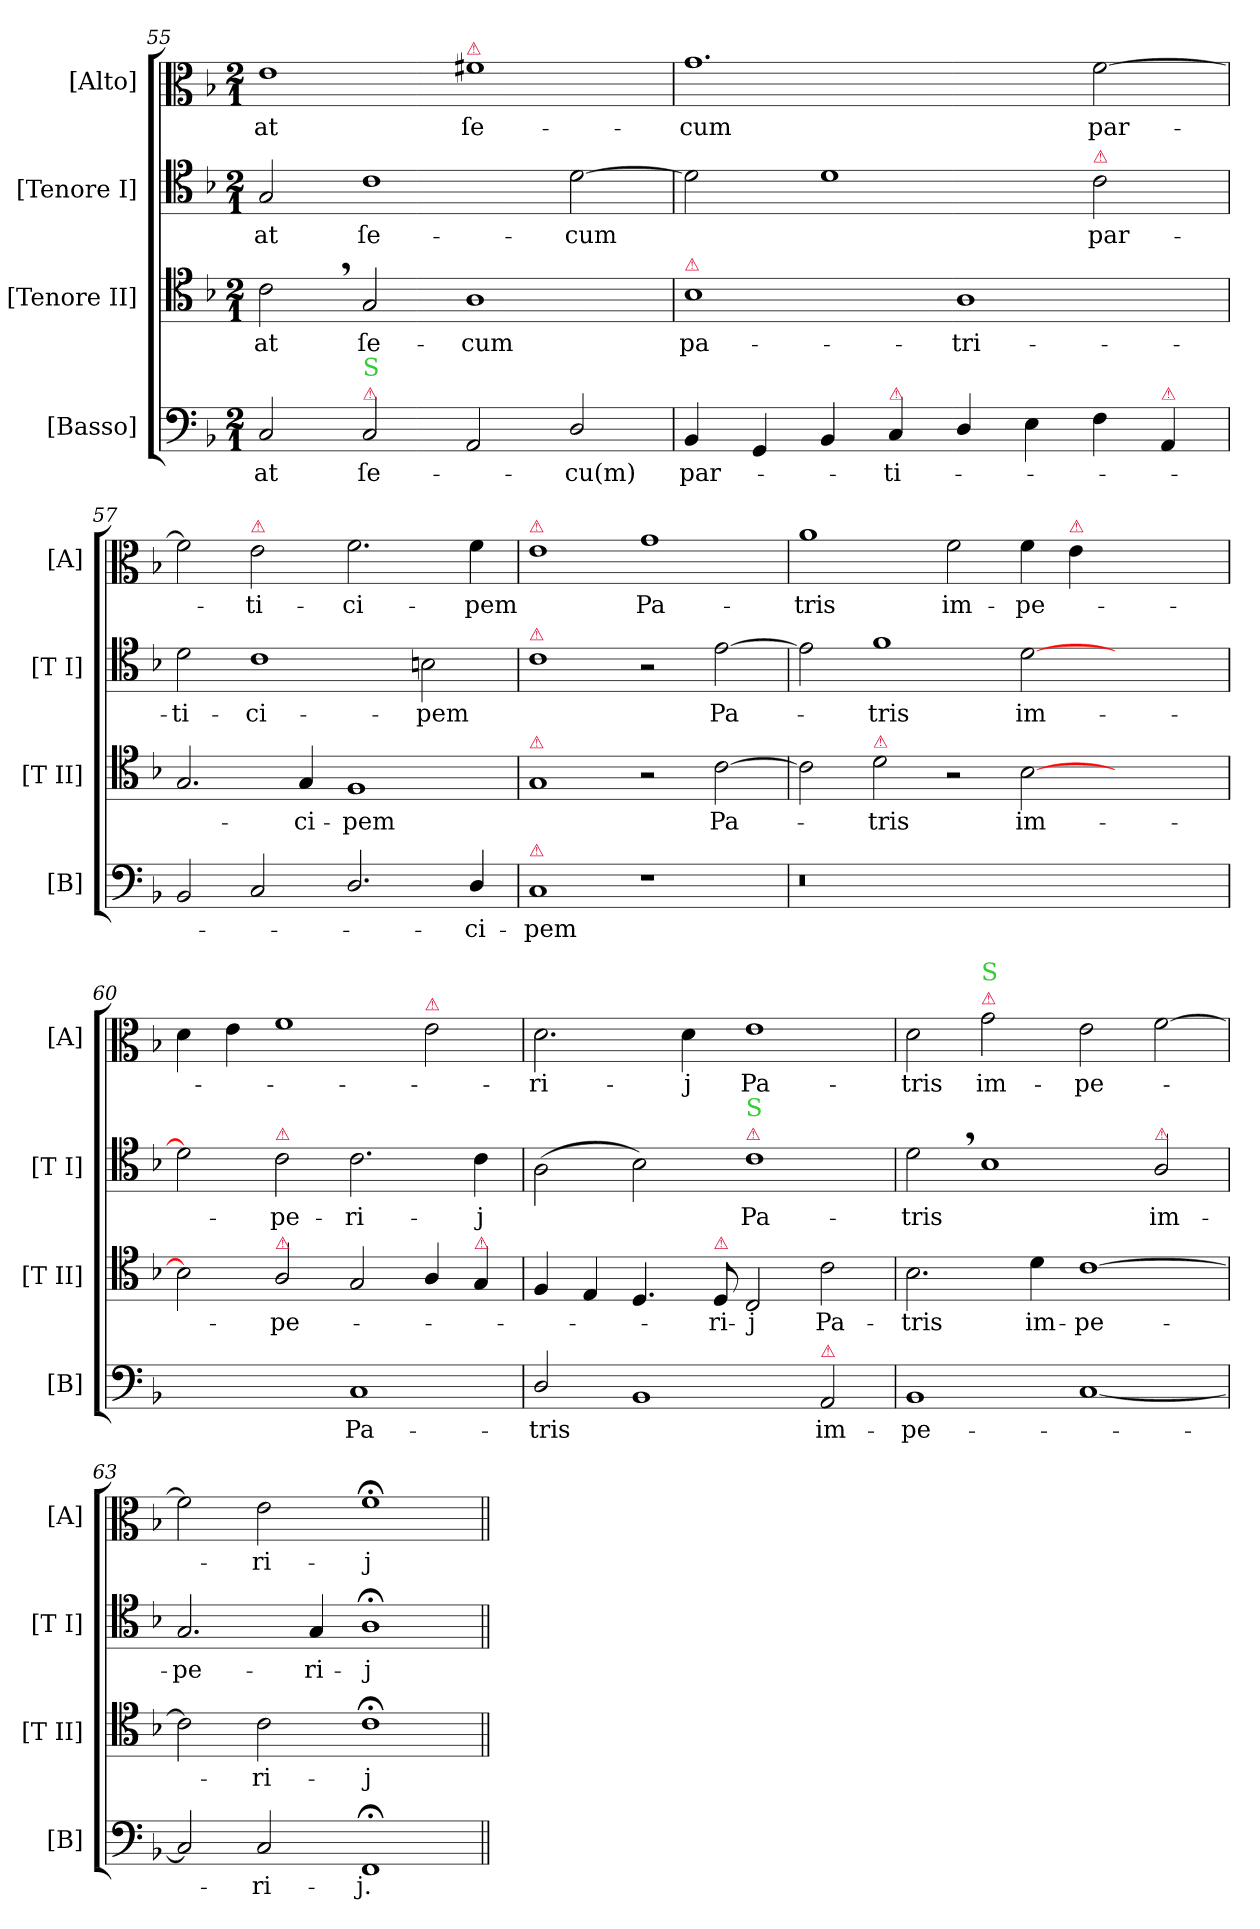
**kern	**text	**kern	**text	**kern	**text	**kern	**text
*part4	*part4	*part3	*part3	*part2	*part2	*part1	*part1
*staff4	*staff4	*staff3	*staff3	*staff2	*staff2	*staff1	*staff1
*I"[Basso]	*	*I"[Tenore II]	*	*I"[Tenore I]	*	*I"[Alto]	*
*I'[B]	*	*I'[T II]	*	*I'[T I]	*	*I'[A]	*
*clefF4	*	*clefC4	*	*clefC4	*	*clefC3	*
*k[b-]	*	*k[b-]	*	*k[b-]	*	*k[b-]	*
*M2/1	*	*M2/1	*	*M2/1	*	*M2/1	*
=55	=55	=55	=55	=55	=55	=55	=55
2C/	-at	2c,\	-at	2G/	-at	1e\	-at
!LO:TX:a:color=crimson:t=⚠	!	!	!	!	!	!	!
!LO:TX:a:color=limegreen:t=S	!	!	!	!	!	!	!
2C/	ſe-	2G/	ſe-	1c\	ſe-	.	.
!	!	!	!	!	!	!LO:TX:a:color=crimson:t=⚠	!
2AA/	.	1A\	-cum	.	.	1f#X\	ſe-
2D/	-cu(m)	.	.	[2d\	-cum	.	.
=56	=56	=56	=56	=56	=56	=56	=56
!	!	!LO:TX:a:color=crimson:t=⚠	!	!	!	!	!
4BB-/	par-	1B-\	pa-	2d\]	.	1.g\	-cum
4GG/	.	.	.	.	.	.	.
4BB-/	.	.	.	1d\	.	.	.
!LO:TX:a:color=crimson:t=⚠	!	!	!	!	!	!	!
4C/	-ti-	.	.	.	.	.	.
4D/	.	1A\	-tri-	.	.	.	.
4E\	.	.	.	.	.	.	.
!	!	!	!	!LO:TX:a:color=crimson:t=⚠	!	!	!
4F\	.	.	.	2c\	par-	[2f\	par-
!LO:TX:a:color=crimson:t=⚠	!	!	!	!	!	!	!
4AA/	.	.	.	.	.	.	.
=57	=57	=57	=57	=57	=57	=57	=57
2BB-/	.	2.G/	.	2d\	-ti-	2f\]	.
!	!	!	!	!	!	!LO:TX:a:color=crimson:t=⚠	!
2C/	.	.	.	1c\	-ci-	2e\	ti-
.	.	4G/	-ci-	.	.	.	.
2.D/	.	1F/	-pem	.	.	2.f\	-ci-
.	.	.	.	2Bn\	-pem	.	.
4D/	-ci-	.	.	.	.	4f\	-pem
=58	=58	=58	=58	=58	=58	=58	=58
!	!	!	!	!	!	!LO:TX:a:color=crimson:t=⚠	!
!	!	!	!	!LO:TX:a:color=crimson:t=⚠	!	!	!
!	!	!LO:TX:a:color=crimson:t=⚠	!	!	!	!	!
!LO:TX:a:color=crimson:t=⚠	!	!	!	!	!	!	!
1C/	-pem	1G/	.	1c\	.	1e\	.
1r	.	2r	.	2r	.	1g\	Pa-
.	.	[2c\	Pa-	[2e\	Pa-	.	.
=59	=59	=59	=59	=59	=59	=59	=59
0.r	.	2c\]	.	2e\]	.	1a\	-tris
!	!	!LO:TX:a:color=crimson:t=⚠	!	!	!	!	!
.	.	2d\	-tris	1f\	-tris	.	.
.	.	2r	.	.	.	2f\	im-
.	.	[2B-\	im-	[2d\	im-	4f\	-pe-
!	!	!	!	!	!	!LO:TX:a:color=crimson:t=⚠	!
.	.	.	.	.	.	4e\	.
.	.	1ryy	.	1ryy	.	1ryy	.
=60	=60	=60	=60	=60	=60	=60	=60
1ryy	.	2B-\]	.	2d\]	.	4d\	.
.	.	.	.	.	.	4e\	.
!	!	!	!	!LO:TX:a:color=crimson:t=⚠	!	!	!
!	!	!LO:TX:a:color=crimson:t=⚠	!	!	!	!	!
.	.	2A/	-pe-	2c\	-pe-	1f\	.
1C/	Pa-	2G/	.	2.c\	-ri-	.	.
!	!	!	!	!	!	!LO:TX:a:color=crimson:t=⚠	!
.	.	4A/	.	.	.	2e\	.
!	!	!LO:TX:a:color=crimson:t=⚠	!	!	!	!	!
.	.	4G/	.	4c\	-j	.	.
=61	=61	=61	=61	=61	=61	=61	=61
2D/	-tris	4F/	.	(2A\	.	2.d\	-ri-
.	.	4E/	.	.	.	.	.
1BB-/	.	4.D/	.	2B-\)	.	.	.
.	.	.	.	.	.	4d\	-j
!	!	!LO:TX:a:color=crimson:t=⚠	!	!	!	!	!
.	.	8D/	-ri-	.	.	.	.
!	!	!	!	!LO:TX:a:color=crimson:t=⚠	!	!	!
!	!	!	!	!LO:TX:a:color=limegreen:t=S	!	!	!
!	!	!	!	!	!	!	!LO:LY:i
.	.	2C/	-j	1c\	Pa-	1e\	Pa-
!LO:TX:a:color=crimson:t=⚠	!	!	!	!	!	!	!
!	!	!	!LO:LY:i	!	!	!	!
2AA/	im-	2c\	Pa-	.	.	.	.
=62	=62	=62	=62	=62	=62	=62	=62
!	!	!	!LO:LY:i	!	!	!	!LO:LY:i
1BB-/	-pe-	2.B-\	-tris	2d,\	-tris	2d\	-tris
!	!	!	!	!	!	!LO:TX:a:color=crimson:t=⚠	!
!	!	!	!	!	!	!LO:TX:a:color=limegreen:t=S	!
!	!	!	!	!	!	!	!LO:LY:i
.	.	.	.	1B-\	.	2g\	im-
!	!	!	!LO:LY:i	!	!	!	!
.	.	4d\	im-	.	.	.	.
!	!	!	!LO:LY:i	!	!	!	!LO:LY:i
[1C/	.	[1c\	-pe-	.	.	2e\	-pe-
!	!	!	!	!LO:TX:a:color=crimson:t=⚠	!	!	!
.	.	.	.	2A/	im-	[2f\	.
=63	=63	=63	=63	=63	=63	=63	=63
2C/]	.	2c\]	.	2.G/	-pe-	2f\]	.
!	!	!	!LO:LY:i	!	!	!	!LO:LY:i
2C/	-ri-	2c\	-ri-	.	.	2e\	-ri-
.	.	.	.	4G/	-ri-	.	.
!	!	!	!LO:LY:i	!	!	!	!LO:LY:i
1FF;</	-j.	1c;<\	-j	1A;\	-j	1f;\	-j
=||	=||	=||	=||	=||	=||	=||	=||
*-	*-	*-	*-	*-	*-	*-	*-
